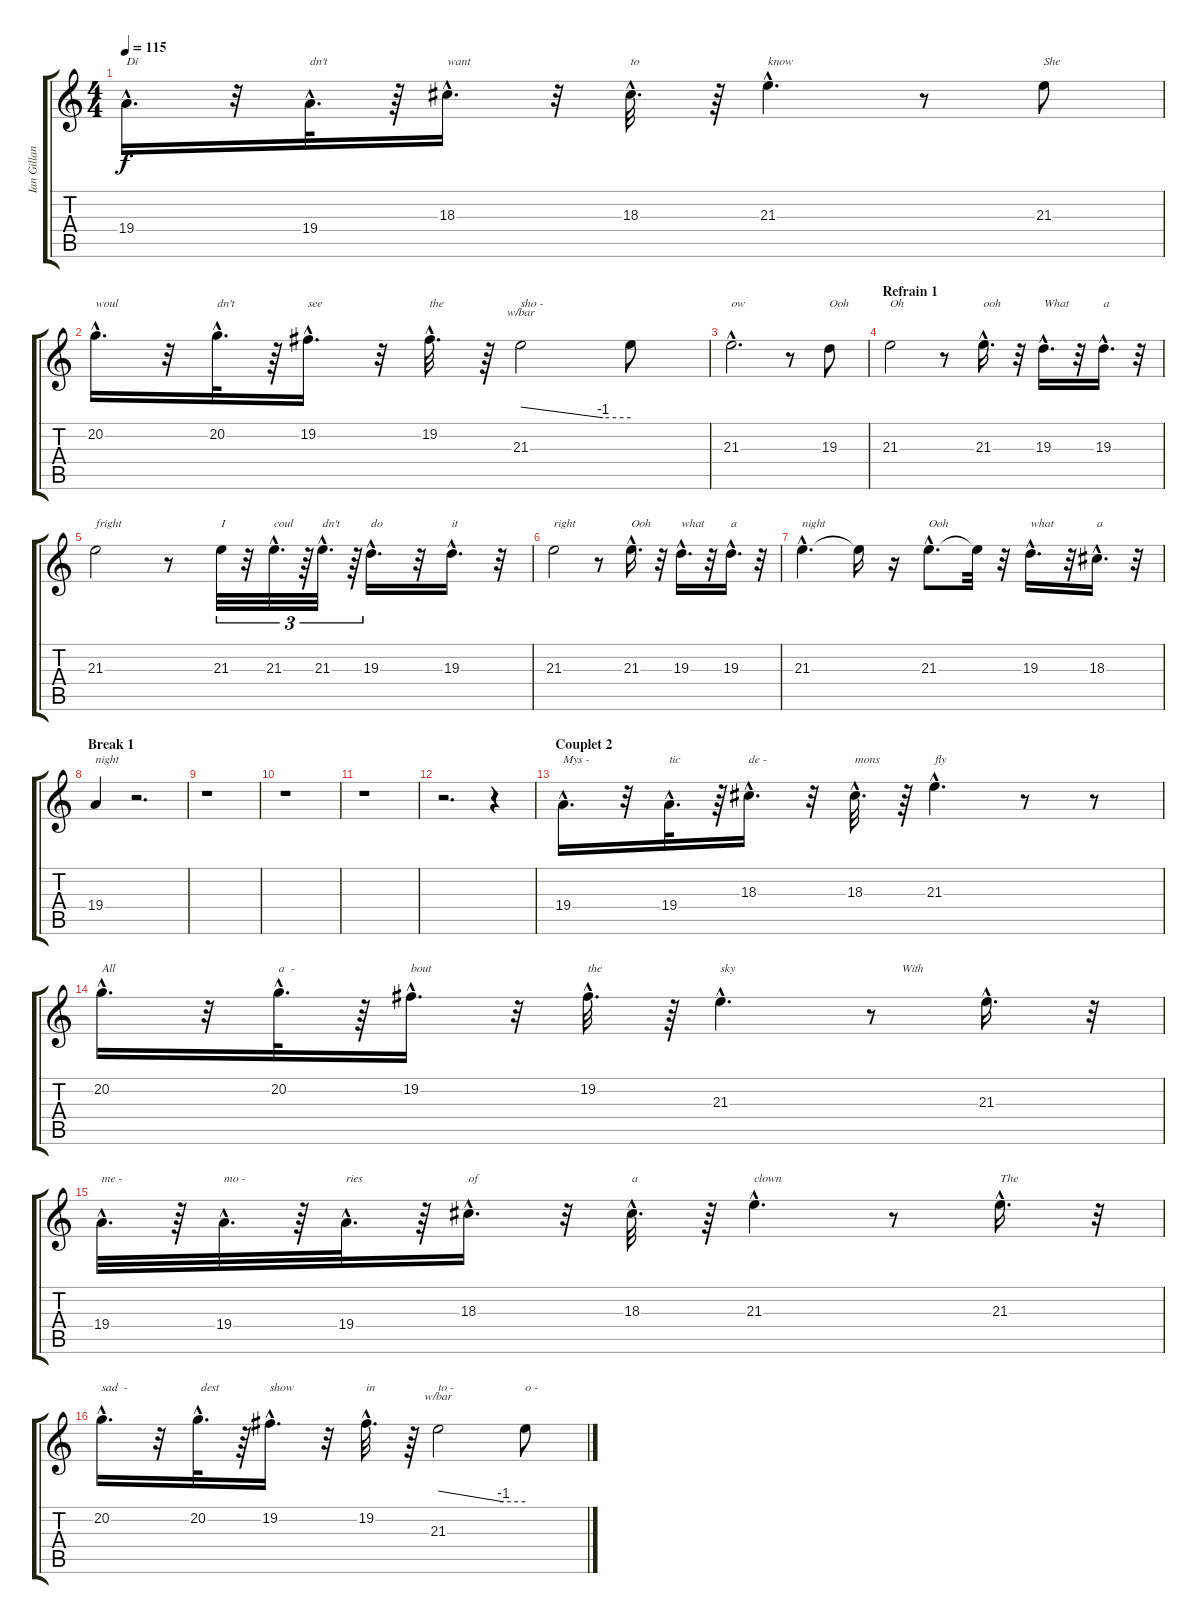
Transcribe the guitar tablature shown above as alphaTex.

\track ("Ian Gillan" "Ian Gillan") {instrument brasssection}
\staff {score tabs}
\tuning (E4 B3 G3 D3 A2 E2) {hide}
\ts (4 4)
\tempo 115
\clef g2
\ks c
19.4{hac}.16{d txt "Di " dy f} r.32 19.4{hac}.32{d txt "dn't"} r.64 18.3{hac}.16{d txt "want"} r.32 18.3{hac}.32{d txt "to"} r.64 21.3{hac}.4{d txt "know"} r.8 21.3.8{txt "She"} |
20.2{hac}.16{d txt "woul"} r.32 20.2{hac}.32{d txt "dn't"} r.64 19.2{hac}.16{d txt "see"} r.32 19.2{hac}.32{d txt "the"} r.64 21.3.2{tbe (custom default 0 0 45 -4 60 -4) txt "sho -"} 21.3{t}.8 |
21.3{hac}.2{d txt "ow"} r.8 19.3.8{txt "Ooh"} |
\section ("" "Refrain 1")
21.3.2{txt "Oh"} r.8 21.3{hac}.16{d txt "ooh"} r.32 19.3{hac}.16{d txt "What"} r.32 19.3{hac}.16{d txt "a"} r.32 |
21.3.2{txt "fright"} r.8 21.3.32{tu (3 2) txt "I"} r.32{tu (3 2)} 21.3{hac}.32{d tu (3 2) txt "coul"} r.64{tu (3 2)} 21.3{hac}.32{d tu (3 2) txt "dn't"} r.64{tu (3 2)} 19.3{hac}.16{d txt "do"} r.32 19.3{hac}.16{d txt "it"} r.32 |
21.3.2{txt "right"} r.8 21.3{hac}.16{d txt "Ooh"} r.32 19.3{hac}.16{d txt "what"} r.32 19.3{hac}.16{d txt "a"} r.32 |
21.3{hac}.4{d txt "night"} 21.3{t}.16 r.16 21.3{hac}.8{d txt "Ooh"} 21.3{t}.32 r.32 19.3{hac}.16{d txt "what"} r.32 18.3{hac}.16{d txt "a"} r.32 |
\section ("" "Break 1")
19.4.4{txt "night"} r.2{d} |
r.1 |
r.1 |
r.1 |
r.2{d} r.4 |
\section ("" "Couplet 2")
19.4{hac}.16{d txt "Mys -"} r.32 19.4{hac}.32{d txt "tic"} r.64 18.3{hac}.16{d txt "de -"} r.32 18.3{hac}.32{d txt "mons"} r.64 21.3{hac}.4{d txt "fly"} r.8 r.8 |
20.2{hac}.16{d txt "All "} r.32 20.2{hac}.32{d txt "a  -  "} r.64 19.2{hac}.16{d txt "bout "} r.32 19.2{hac}.32{d txt "the "} r.64 21.3{hac}.4{d txt "sky"} r.8{txt "          With"} 21.3{hac}.16{d} r.32 |
19.4{hac}.32{d txt "me - "} r.64 19.4{hac}.32{d txt "mo - "} r.64 19.4{hac}.32{d txt "ries "} r.64 18.3{hac}.16{d txt "of"} r.32 18.3{hac}.32{d txt "a  "} r.64 21.3{hac}.4{d txt "clown"} r.8 21.3{hac}.16{d txt "The"} r.32 |
20.2{hac}.16{d txt "sad  - "} r.32 20.2{hac}.32{d txt " dest "} r.64 19.2{hac}.16{d txt "show"} r.32 19.2{hac}.32{d txt "in "} r.64 21.3.2{tbe (custom default 0 0 45 -4 60 -4) txt "to -"} 21.3{t}.8{txt "o -"}
